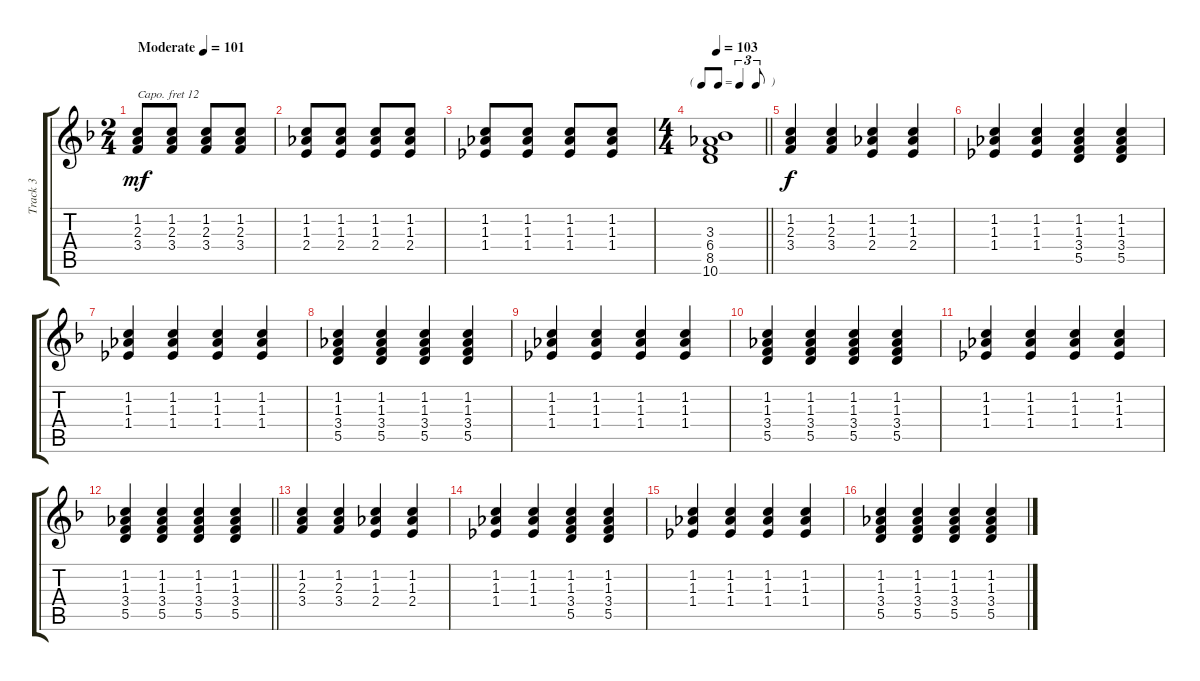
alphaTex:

\track ("Track 3" "Track 3") {instrument harpsichord}
\staff {score tabs}
\capo 12
\tuning (E4 B3 G3 D3 A2 E2) {hide}
\ts (2 4)
\tempo (101 "Moderate")
\tempo 93
\tempo (101 "Moderate")
\clef g2
\ks f
(1.2 2.3 3.4).8{dy mf instrument harpsichord} (1.2 2.3 3.4).8 (1.2 2.3 3.4).8 (1.2 2.3 3.4).8 |
(1.2 1.3 2.4).8 (1.2 1.3 2.4).8 (1.2 1.3 2.4).8 (1.2 1.3 2.4).8 |
(1.2 1.3 1.4).8 (1.2 1.3 1.4).8 (1.2 1.3 1.4).8 (1.2 1.3 1.4).8 |
\ts (4 4)
\tf triplet8th
\tempo 103
\barLineRight lightlight
(3.3 6.4 8.5 10.6).1 |
(1.2 2.3 3.4).4{dy f} (1.2 2.3 3.4).4 (1.2 1.3 2.4).4 (1.2 1.3 2.4).4 |
(1.2 1.3 1.4).4 (1.2 1.3 1.4).4 (1.2 1.3 3.4 5.5).4 (1.2 1.3 3.4 5.5).4 |
(1.2 1.3 1.4).4 (1.2 1.3 1.4).4 (1.2 1.3 1.4).4 (1.2 1.3 1.4).4 |
(1.2 1.3 3.4 5.5).4 (1.2 1.3 3.4 5.5).4 (1.2 1.3 3.4 5.5).4 (1.2 1.3 3.4 5.5).4 |
(1.2 1.3 1.4).4 (1.2 1.3 1.4).4 (1.2 1.3 1.4).4 (1.2 1.3 1.4).4 |
(1.2 1.3 3.4 5.5).4 (1.2 1.3 3.4 5.5).4 (1.2 1.3 3.4 5.5).4 (1.2 1.3 3.4 5.5).4 |
(1.2 1.3 1.4).4 (1.2 1.3 1.4).4 (1.2 1.3 1.4).4 (1.2 1.3 1.4).4 |
\barLineRight lightlight
(1.2 1.3 3.4 5.5).4 (1.2 1.3 3.4 5.5).4 (1.2 1.3 3.4 5.5).4 (1.2 1.3 3.4 5.5).4 |
(1.2 2.3 3.4).4 (1.2 2.3 3.4).4 (1.2 1.3 2.4).4 (1.2 1.3 2.4).4 |
(1.2 1.3 1.4).4 (1.2 1.3 1.4).4 (1.2 1.3 3.4 5.5).4 (1.2 1.3 3.4 5.5).4 |
(1.2 1.3 1.4).4 (1.2 1.3 1.4).4 (1.2 1.3 1.4).4 (1.2 1.3 1.4).4 |
(1.2 1.3 3.4 5.5).4 (1.2 1.3 3.4 5.5).4 (1.2 1.3 3.4 5.5).4 (1.2 1.3 3.4 5.5).4
